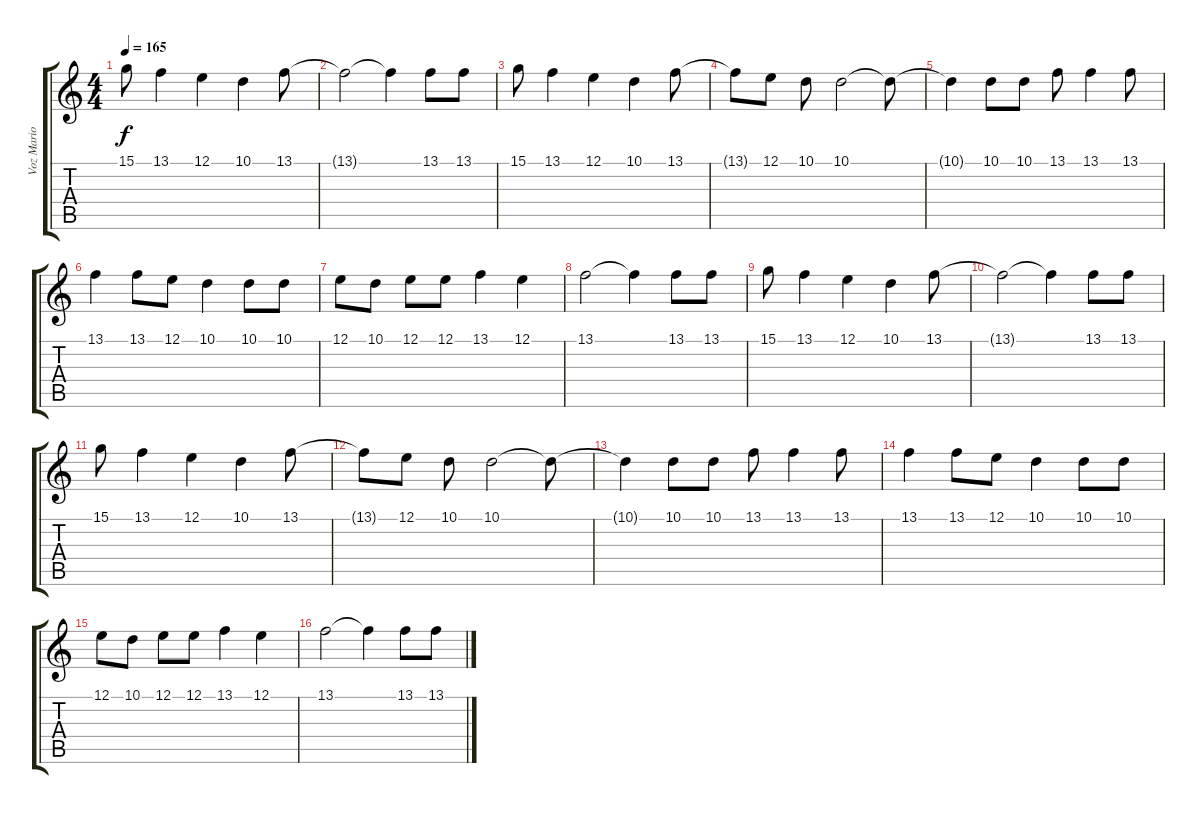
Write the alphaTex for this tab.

\track ("Voz Mario Muñoz" "Voz Mario ") {instrument piccolo}
\staff {score tabs}
\tuning (E4 B3 G3 D3 A2 E2) {hide}
\ts (4 4)
\tempo 165
\clef g2
\ks c
15.1.8{dy f} 13.1.4 12.1.4 10.1.4 13.1.8 |
13.1{t}.2 13.1{t}.4 13.1.8 13.1.8 |
15.1.8 13.1.4 12.1.4 10.1.4 13.1.8 |
13.1{t}.8 12.1.8 10.1.8 10.1.2 10.1{t}.8 |
10.1{t}.4 10.1.8 10.1.8 13.1.8 13.1.4 13.1.8 |
13.1.4 13.1.8 12.1.8 10.1.4 10.1.8 10.1.8 |
12.1.8 10.1.8 12.1.8 12.1.8 13.1.4 12.1.4 |
13.1.2 13.1{t}.4 13.1.8 13.1.8 |
15.1.8 13.1.4 12.1.4 10.1.4 13.1.8 |
13.1{t}.2 13.1{t}.4 13.1.8 13.1.8 |
15.1.8 13.1.4 12.1.4 10.1.4 13.1.8 |
13.1{t}.8 12.1.8 10.1.8 10.1.2 10.1{t}.8 |
10.1{t}.4 10.1.8 10.1.8 13.1.8 13.1.4 13.1.8 |
13.1.4 13.1.8 12.1.8 10.1.4 10.1.8 10.1.8 |
12.1.8 10.1.8 12.1.8 12.1.8 13.1.4 12.1.4 |
13.1.2 13.1{t}.4 13.1.8 13.1.8
